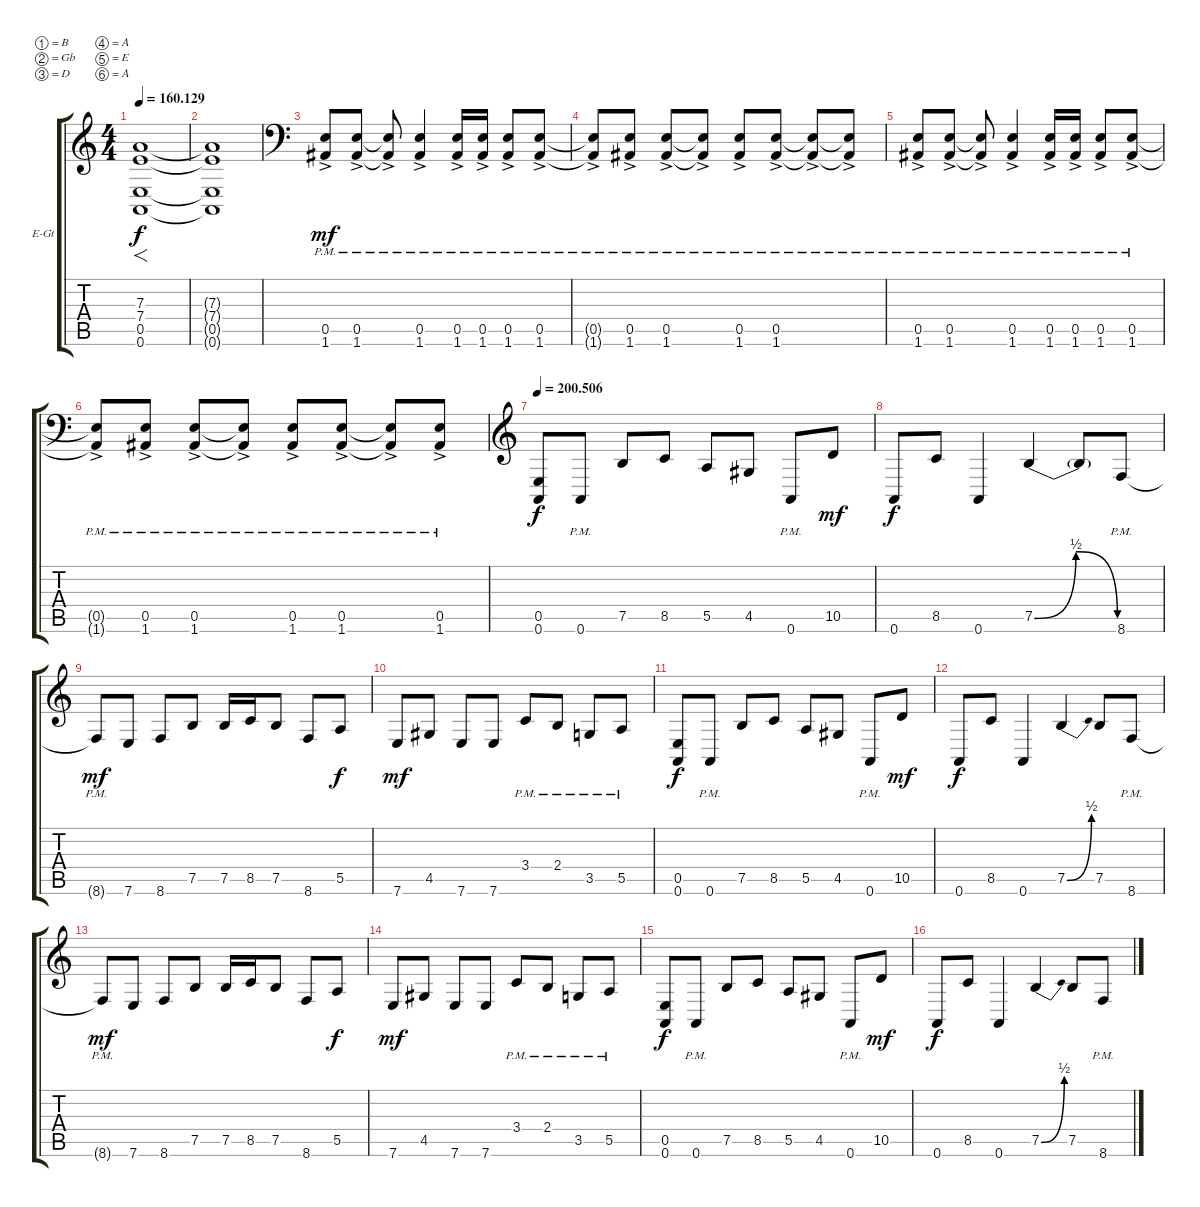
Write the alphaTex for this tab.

\bracketExtendMode groupsimilarinstruments
\firstSystemTrackNameOrientation horizontal
\otherSystemsTrackNameOrientation horizontal
\track ("Quentin Laval" "E-Gt") {instrument distortionguitar}
\staff {score tabs}
\tuning (B3 Gb3 D3 A2 E2 A1)
\ts (4 4)
\tempo
160.129
\accidentals auto
\clef g2
\ottava regular
\simile none
\ks c
(7.3 7.4 0.5 0.6).1{f dy f instrument distortionguitar} |
(7.3{t} 7.4{t} 0.5{t} 0.6{t}).1 |
\clef f4
(1.6{ac pm} 0.5{ac pm}).8{dy mf} (1.6{ac pm} 0.5{ac pm}).8 (1.6{ac pm t} 0.5{ac pm t}).8 (1.6{ac pm} 0.5{ac pm}).4 (1.6{ac pm} 0.5{ac pm}).16 (1.6{ac pm} 0.5{ac pm}).16 (1.6{ac pm} 0.5{ac pm}).8 (1.6{ac pm} 0.5{ac pm}).8 |
(1.6{ac pm t} 0.5{ac pm t}).8 (1.6{ac pm} 0.5{ac pm}).8 (1.6{ac pm} 0.5{ac pm}).8 (0.5{ac pm t} 1.6{ac pm t}).8 (1.6{ac pm} 0.5{ac pm}).8 (1.6{ac pm} 0.5{ac pm}).8 (1.6{ac pm t} 0.5{ac pm t}).8 (1.6{ac pm t} 0.5{ac pm t}).8 |
(1.6{ac pm} 0.5{ac pm}).8 (1.6{ac pm} 0.5{ac pm}).8 (1.6{ac pm t} 0.5{ac pm t}).8 (1.6{ac pm} 0.5{ac pm}).4 (1.6{ac pm} 0.5{ac pm}).16 (1.6{ac pm} 0.5{ac pm}).16 (1.6{ac pm} 0.5{ac pm}).8 (1.6{ac pm} 0.5{ac pm}).8 |
(1.6{ac pm t} 0.5{ac pm t}).8 (1.6{ac pm} 0.5{ac pm}).8 (1.6{ac pm} 0.5{ac pm}).8 (0.5{ac pm t} 1.6{ac pm t}).8 (1.6{ac pm} 0.5{ac pm}).8 (1.6{ac pm} 0.5{ac pm}).8 (1.6{ac pm t} 0.5{ac pm t}).8 (1.6{ac pm} 0.5{ac pm}).8 |
\tempo
200.506
\clef g2
(0.5 0.6).8{dy f} 0.6{pm}.8 7.5.8 8.5.8 5.5.8 4.5.8 0.6{pm}.8 10.5.8{dy mf} |
0.6.8{dy f} 8.5.8 0.6.4 7.5{be (bendrelease 19.2 0 33 2 45.6 2 59.4 0)}.4 7.5{t}.8 8.6{pm}.8 |
8.6{pm t}.8{dy mf} 7.6.8 8.6.8 7.5.8 7.5.16 8.5.16 7.5.8 8.6.8 5.5.8{dy f} |
7.6.8{dy mf} 4.5.8 7.6.8 7.6.8 3.4{pm}.8 2.4{pm}.8 3.5{pm}.8 5.5{pm}.8 |
(0.5 0.6).8{dy f} 0.6{pm}.8 7.5.8 8.5.8 5.5.8 4.5.8 0.6{pm}.8 10.5.8{dy mf} |
0.6.8{dy f} 8.5.8 0.6.4 7.5{be (bend 16.2 0 30 2)}.4 7.5.8 8.6{pm}.8 |
8.6{pm t}.8{dy mf} 7.6.8 8.6.8 7.5.8 7.5.16 8.5.16 7.5.8 8.6.8 5.5.8{dy f} |
7.6.8{dy mf} 4.5.8 7.6.8 7.6.8 3.4{pm}.8 2.4{pm}.8 3.5{pm}.8 5.5{pm}.8 |
(0.5 0.6).8{dy f} 0.6{pm}.8 7.5.8 8.5.8 5.5.8 4.5.8 0.6{pm}.8 10.5.8{dy mf} |
0.6.8{dy f} 8.5.8 0.6.4 7.5{be (bend 16.2 0 30 2)}.4 7.5.8 8.6{pm}.8
